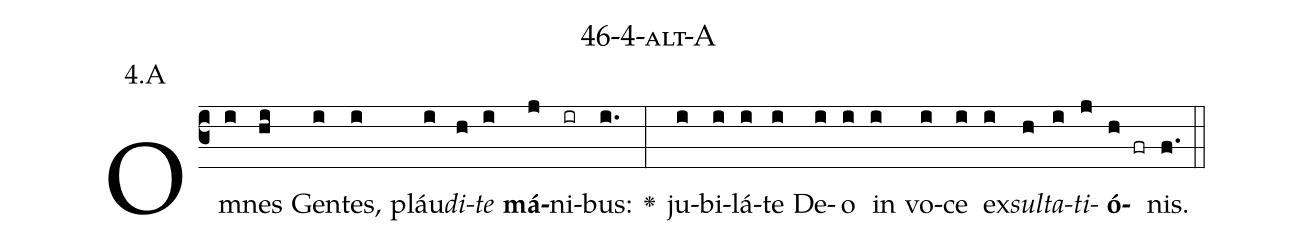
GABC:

name: 46-4-alt-A;
annotation: 4.A;
%%
(c3)Om(i)nes(hi) Gen(i)tes,(i) pláu(i)<i>di</i>(h)<i>te</i>(i) <b>má</b>(j)ni(ir)bus:(i.) <v>\greheightstar</v>(:) ju(i)bi(i)lá(i)te(i) De(i)o(i) in(i) vo(i)ce(i) ex(i)<i>sul</i>(h)<i>ta</i>(i)<i>ti</i>(j)<b>ó</b>(h fr)nis.(f.) (::)


%E(i) u(h) o(i) u(j) a(h) e.(f.) (::)
